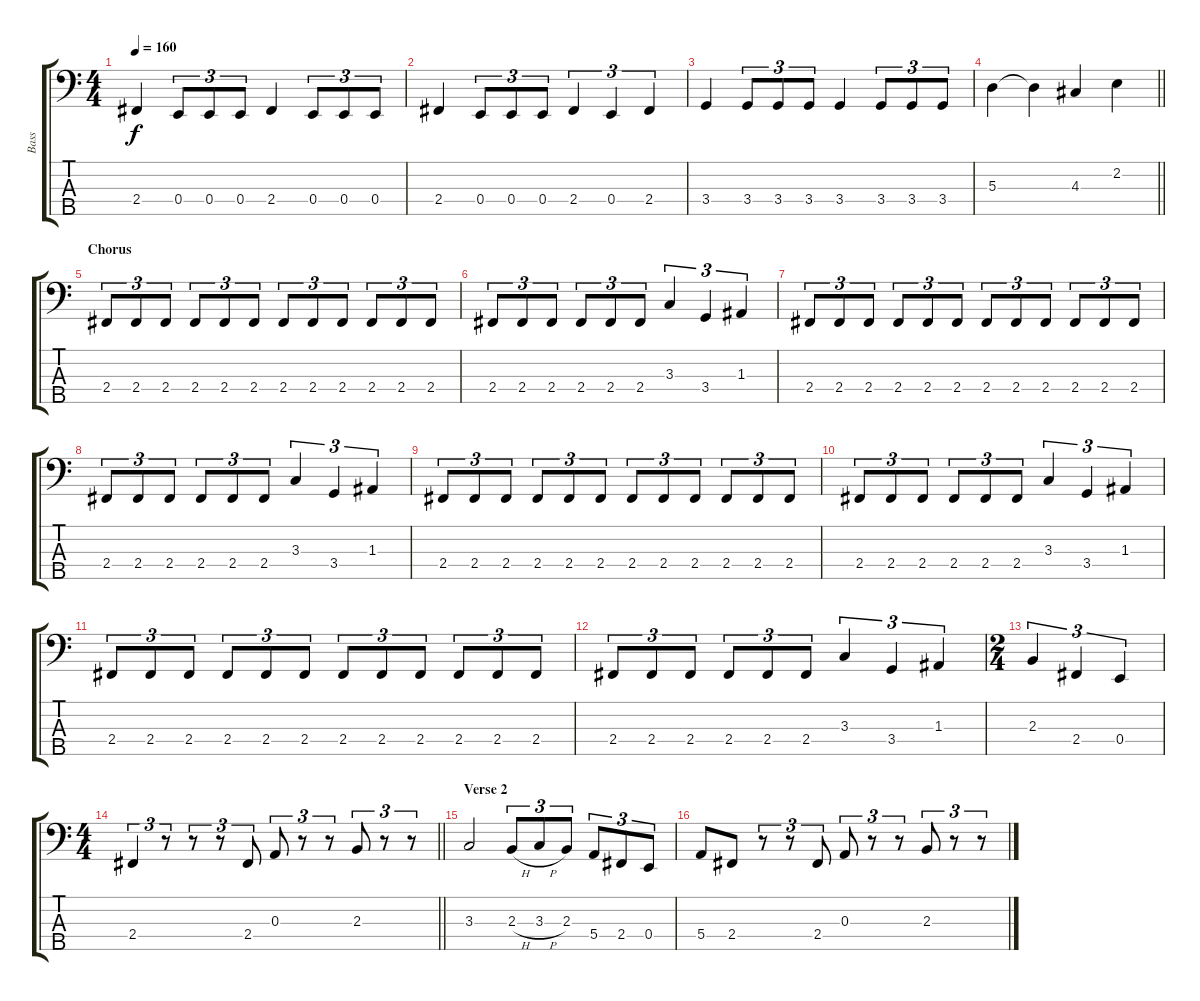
\track ("Bass" "Bass") {instrument electricbasspick}
\staff {score tabs}
\tuning (G2 D2 A1 E1 B0) {hide}
\ts (4 4)
\tempo 160
\clef f4
\ks c
2.4.4{dy f} 0.4.8{tu (3 2)} 0.4.8{tu (3 2)} 0.4.8{tu (3 2)} 2.4.4 0.4.8{tu (3 2)} 0.4.8{tu (3 2)} 0.4.8{tu (3 2)} |
2.4.4 0.4.8{tu (3 2)} 0.4.8{tu (3 2)} 0.4.8{tu (3 2)} 2.4.4{tu (3 2)} 0.4.4{tu (3 2)} 2.4.4{tu (3 2)} |
3.4.4 3.4.8{tu (3 2)} 3.4.8{tu (3 2)} 3.4.8{tu (3 2)} 3.4.4 3.4.8{tu (3 2)} 3.4.8{tu (3 2)} 3.4.8{tu (3 2)} |
\barLineRight lightlight
5.3.4 5.3{t}.4 4.3.4 2.2.4 |
\section ("" "Chorus")
2.4.8{tu (3 2)} 2.4.8{tu (3 2)} 2.4.8{tu (3 2)} 2.4.8{tu (3 2)} 2.4.8{tu (3 2)} 2.4.8{tu (3 2)} 2.4.8{tu (3 2)} 2.4.8{tu (3 2)} 2.4.8{tu (3 2)} 2.4.8{tu (3 2)} 2.4.8{tu (3 2)} 2.4.8{tu (3 2)} |
2.4.8{tu (3 2)} 2.4.8{tu (3 2)} 2.4.8{tu (3 2)} 2.4.8{tu (3 2)} 2.4.8{tu (3 2)} 2.4.8{tu (3 2)} 3.3.4{tu (3 2)} 3.4.4{tu (3 2)} 1.3.4{tu (3 2)} |
2.4.8{tu (3 2)} 2.4.8{tu (3 2)} 2.4.8{tu (3 2)} 2.4.8{tu (3 2)} 2.4.8{tu (3 2)} 2.4.8{tu (3 2)} 2.4.8{tu (3 2)} 2.4.8{tu (3 2)} 2.4.8{tu (3 2)} 2.4.8{tu (3 2)} 2.4.8{tu (3 2)} 2.4.8{tu (3 2)} |
2.4.8{tu (3 2)} 2.4.8{tu (3 2)} 2.4.8{tu (3 2)} 2.4.8{tu (3 2)} 2.4.8{tu (3 2)} 2.4.8{tu (3 2)} 3.3.4{tu (3 2)} 3.4.4{tu (3 2)} 1.3.4{tu (3 2)} |
2.4.8{tu (3 2)} 2.4.8{tu (3 2)} 2.4.8{tu (3 2)} 2.4.8{tu (3 2)} 2.4.8{tu (3 2)} 2.4.8{tu (3 2)} 2.4.8{tu (3 2)} 2.4.8{tu (3 2)} 2.4.8{tu (3 2)} 2.4.8{tu (3 2)} 2.4.8{tu (3 2)} 2.4.8{tu (3 2)} |
2.4.8{tu (3 2)} 2.4.8{tu (3 2)} 2.4.8{tu (3 2)} 2.4.8{tu (3 2)} 2.4.8{tu (3 2)} 2.4.8{tu (3 2)} 3.3.4{tu (3 2)} 3.4.4{tu (3 2)} 1.3.4{tu (3 2)} |
2.4.8{tu (3 2)} 2.4.8{tu (3 2)} 2.4.8{tu (3 2)} 2.4.8{tu (3 2)} 2.4.8{tu (3 2)} 2.4.8{tu (3 2)} 2.4.8{tu (3 2)} 2.4.8{tu (3 2)} 2.4.8{tu (3 2)} 2.4.8{tu (3 2)} 2.4.8{tu (3 2)} 2.4.8{tu (3 2)} |
2.4.8{tu (3 2)} 2.4.8{tu (3 2)} 2.4.8{tu (3 2)} 2.4.8{tu (3 2)} 2.4.8{tu (3 2)} 2.4.8{tu (3 2)} 3.3.4{tu (3 2)} 3.4.4{tu (3 2)} 1.3.4{tu (3 2)} |
\ts (2 4)
2.3.4{tu (3 2)} 2.4.4{tu (3 2)} 0.4.4{tu (3 2)} |
\ts (4 4)
\barLineRight lightlight
2.4.4{tu (3 2)} r.8{tu (3 2)} r.8{tu (3 2)} r.8{tu (3 2)} 2.4.8{tu (3 2)} 0.3.8{tu (3 2)} r.8{tu (3 2)} r.8{tu (3 2)} 2.3.8{tu (3 2)} r.8{tu (3 2)} r.8{tu (3 2)} |
\section ("" "Verse 2")
3.3.2 2.3{h}.8{tu (3 2)} 3.3{h}.8{tu (3 2)} 2.3.8{tu (3 2)} 5.4.8{tu (3 2)} 2.4.8{tu (3 2)} 0.4.8{tu (3 2)} |
5.4.8 2.4.8 r.8{tu (3 2)} r.8{tu (3 2)} 2.4.8{tu (3 2)} 0.3.8{tu (3 2)} r.8{tu (3 2)} r.8{tu (3 2)} 2.3.8{tu (3 2)} r.8{tu (3 2)} r.8{tu (3 2)}
